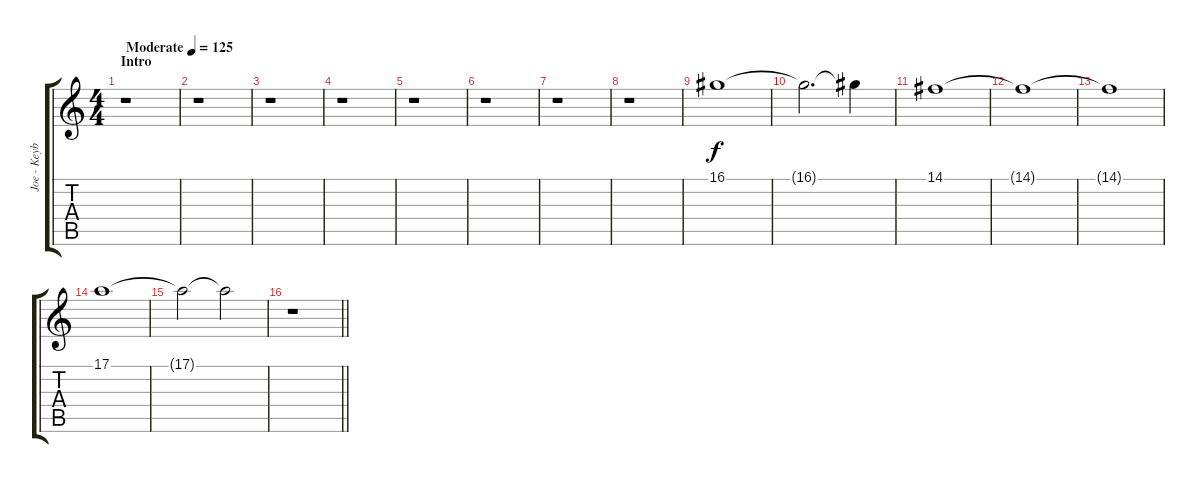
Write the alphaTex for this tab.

\track ("Joe - Keyboards" "Joe - Keyb") {instrument pad8sweep}
\staff {score tabs}
\tuning (E4 B3 G3 D3 A2 E2) {hide}
\ts (4 4)
\section ("" "Intro")
\tempo (125 "Moderate")
\clef g2
\ks c
r.1{dy f instrument pad8sweep} |
r.1 |
r.1 |
r.1 |
r.1 |
r.1 |
r.1 |
r.1{volume 0} |
16.1.1{volume 8} |
16.1{t}.2{d} 16.1{t}.4{volume 0} |
14.1.1{volume 8} |
14.1{t}.1 |
14.1{t}.1{volume 0} |
17.1.1{volume 8} |
17.1{t}.2 17.1{t}.2{volume 0} |
\barLineRight lightlight
r.1{volume 0}
